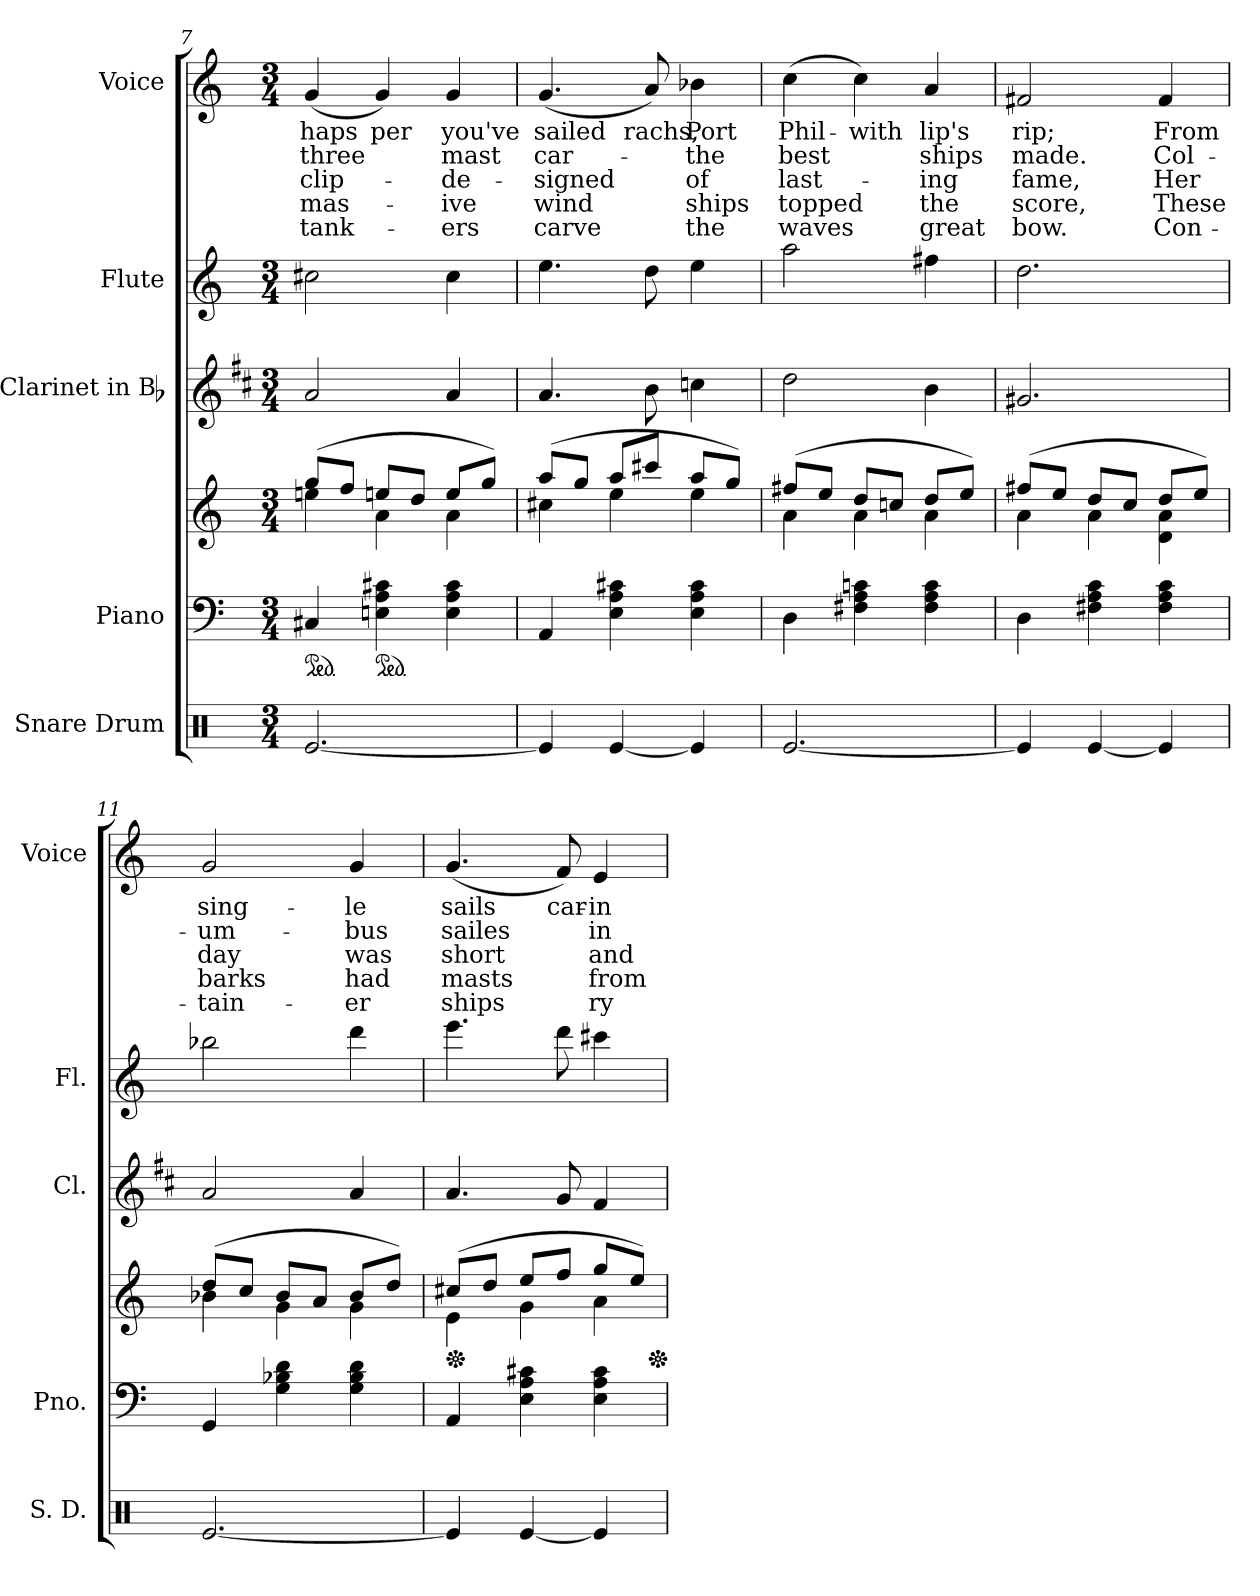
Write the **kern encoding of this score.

**kern	**kern	**kern	**kern	**kern	**kern	**text	**text	**text	**text	**text
*part5	*part4	*part4	*part3	*part2	*part1	*part1	*part1	*part1	*part1	*part1
*staff6	*staff5	*staff4	*staff3	*staff2	*staff1	*staff1	*staff1	*staff1	*staff1	*staff1
*I"Snare Drum	*I"Piano	*	*I"Clarinet in Bb	*I"Flute	*I"Voice	*	*	*	*	*
*I'S. D.	*I'Pno.	*	*I'Cl.	*I'Fl.	*I'Voice	*	*	*	*	*
*clefX	*clefF4	*clefG2	*clefG2	*clefG2	*clefG2	*	*	*	*	*
*	*	*	*ITrd1c2	*	*	*	*	*	*	*
*k[]	*k[]	*k[]	*k[]	*k[]	*k[]	*	*	*	*	*
*C:	*C:	*C:	*C:	*C:	*C:	*	*	*	*	*
*M3/4	*M3/4	*M3/4	*M3/4	*M3/4	*M3/4	*	*	*	*	*
*	*ped	*	*	*	*	*	*	*	*	*
=7	=7	=7	=7	=7	=7	=7	=7	=7	=7	=7
*	*	*^	*	*	*	*	*	*	*	*
!	!	!	!	!	!	!	!LO:LY:b:color=#000000	!LO:LY:b:color=#000000	!LO:LY:b:color=#000000	!LO:LY:b:color=#000000	!LO:LY:b:color=#000000
[2.Rei/	4C#Xi/	(8ggi/L	4eeni\	2gi/	2cc#Xi\	(4gi/	-haps	three	clip-	mas-	tank-
.	.	8ffi/J	.	.	.	.	.	.	.	.	.
*	*ped	*	*	*	*	*	*	*	*	*	*
!	!	!	!	!	!	!	!LO:LY:b:color=#000000	!	!	!	!
.	4Eni\ 4Ai 4c#Xi	8eeni/L	4ai\	.	.	4gi/)	-per	.	.	.	.
.	.	8ddi/J	.	.	.	.	.	.	.	.	.
!	!	!	!	!	!	!	!LO:LY:b:color=#000000	!LO:LY:b:color=#000000	!LO:LY:b:color=#000000	!LO:LY:b:color=#000000	!LO:LY:b:color=#000000
.	4Ei\ 4Ai 4c#i	8eei/L	4ai\	4gi/	4cc#i\	4gi/	you've	mast	de-	-ive	-ers
.	.	8ggi/J)	.	.	.	.	.	.	.	.	.
=8	=8	=8	=8	=8	=8	=8	=8	=8	=8	=8	=8
!	!	!	!	!	!	!	!LO:LY:b:color=#000000	!LO:LY:b:color=#000000	!LO:LY:b:color=#000000	!LO:LY:b:color=#000000	!LO:LY:b:color=#000000
4Rei/]	4AAi/	(8aai/L	4cc#Xi\	4.gi/	4.eei\	(4.gi/	sailed	car-	-signed	wind	carve
.	.	8ggi/J	.	.	.	.	.	.	.	.	.
[4Rei/	4Ei\ 4Ai 4c#Xi	8aai/L	4eei\	.	.	.	.	.	.	.	.
!	!	!	!	!	!	!	!LO:LY:b:color=#000000	!	!	!	!
.	.	8ccc#Xi/J	.	8ai\	8ddi\	8ai/)	-rachs,	.	.	.	.
!	!	!	!	!	!	!	!LO:LY:b:color=#000000	!LO:LY:b:color=#000000	!LO:LY:b:color=#000000	!LO:LY:b:color=#000000	!LO:LY:b:color=#000000
4Rei/]	4Ei\ 4Ai 4c#i	8aai/L	4eei\	4b-Xi\	4eei\	4b-Xi\	Port	the	of	ships	the
.	.	8ggi/J)	.	.	.	.	.	.	.	.	.
=9	=9	=9	=9	=9	=9	=9	=9	=9	=9	=9	=9
!	!	!	!	!	!	!	!LO:LY:b:color=#000000	!LO:LY:b:color=#000000	!LO:LY:b:color=#000000	!LO:LY:b:color=#000000	!LO:LY:b:color=#000000
[2.Rei/	4Di\	(8ff#Xi/L	4ai\	2cci\	2aai\	(4cci\	Phil-	best	last-	topped	waves
.	.	8eei/J	.	.	.	.	.	.	.	.	.
!	!	!	!	!	!	!	!LO:LY:b:color=#000000	!	!	!	!
.	4F#Xi\ 4Ai 4cni	8ddi/L	4ai\	.	.	4cci\)	with	.	.	.	.
.	.	8ccni/J	.	.	.	.	.	.	.	.	.
!	!	!	!	!	!	!	!LO:LY:b:color=#000000	!LO:LY:b:color=#000000	!LO:LY:b:color=#000000	!LO:LY:b:color=#000000	!LO:LY:b:color=#000000
.	4F#i\ 4Ai 4ci	8ddi/L	4ai\	4ai\	4ff#Xi\	4ai/	-lip's	ships	-ing	the	great
.	.	8eei/J)	.	.	.	.	.	.	.	.	.
=10	=10	=10	=10	=10	=10	=10	=10	=10	=10	=10	=10
!	!	!	!	!	!	!	!LO:LY:b:color=#000000	!LO:LY:b:color=#000000	!LO:LY:b:color=#000000	!LO:LY:b:color=#000000	!LO:LY:b:color=#000000
4Rei/]	4Di\	(8ff#Xi/L	4ai\	2.f#Xi/	2.ddi\	2f#Xi/	rip;	made.	fame,	score,	bow.
.	.	8eei/J	.	.	.	.	.	.	.	.	.
[4Rei/	4F#Xi\ 4Ai 4ci	8ddi/L	4ai\	.	.	.	.	.	.	.	.
.	.	8cci/J	.	.	.	.	.	.	.	.	.
!	!	!	!	!	!	!	!LO:LY:b:color=#000000	!LO:LY:b:color=#000000	!LO:LY:b:color=#000000	!LO:LY:b:color=#000000	!LO:LY:b:color=#000000
4Rei/]	4F#i\ 4Ai 4ci	8ddi/L	4di\ 4ai	.	.	4f#i/	From	Col-	Her	These	Con-
.	.	8eei/J)	.	.	.	.	.	.	.	.	.
=11	=11	=11	=11	=11	=11	=11	=11	=11	=11	=11	=11
!	!	!	!	!	!	!	!LO:LY:b:color=#000000	!LO:LY:b:color=#000000	!LO:LY:b:color=#000000	!LO:LY:b:color=#000000	!LO:LY:b:color=#000000
[2.Rei/	4GGi/	(8ddi/L	4b-Xi\	2gi/	2bb-Xi\	2gi/	sing-	-um-	day	barks	-tain-
.	.	8cci/J	.	.	.	.	.	.	.	.	.
.	4Gi\ 4B-Xi 4di	8b-i/L	4gi\	.	.	.	.	.	.	.	.
.	.	8ai/J	.	.	.	.	.	.	.	.	.
!	!	!	!	!	!	!	!LO:LY:b:color=#000000	!LO:LY:b:color=#000000	!LO:LY:b:color=#000000	!LO:LY:b:color=#000000	!LO:LY:b:color=#000000
.	4Gi\ 4B-i 4di	8b-i/L	4gi\	4gi/	4dddi\	4gi/	-le	-bus	was	had	-er
.	.	8ddi/J)	.	.	.	.	.	.	.	.	.
!!LO:PB:g=z
=12	=12	=12	=12	=12	=12	=12	=12	=12	=12	=12	=12
*	*	*Xped	*	*	*	*	*	*	*	*	*
!	!	!	!	!	!	!	!LO:LY:b:color=#000000	!LO:LY:b:color=#000000	!LO:LY:b:color=#000000	!LO:LY:b:color=#000000	!LO:LY:b:color=#000000
4Rei/]	4AAi/	(8cc#Xi/L	4ei\	4.gi/	4.eeei\	(4.gi/	sails	sailes	short	masts	ships
.	.	8ddi/J	.	.	.	.	.	.	.	.	.
[4Rei/	4Ei\ 4Ai 4c#Xi	8eei/L	4gi\	.	.	.	.	.	.	.	.
!	!	!	!	!	!	!	!LO:LY:b:color=#000000	!	!	!	!
.	.	8ffi/J	.	8fi/	8dddi\	8fi/)	car-	.	.	.	.
!	!	!	!	!	!	!	!LO:LY:b:color=#000000	!LO:LY:b:color=#000000	!LO:LY:b:color=#000000	!LO:LY:b:color=#000000	!LO:LY:b:color=#000000
4Rei/]	4Ei\ 4Ai 4c#i	8ggi/L	4ai\	4ei/	4ccc#Xi\	4ei/	in	in	and	from	-ry
.	.	8eei/J)	.	.	.	.	.	.	.	.	.
*	*	*v	*v	*	*	*	*	*	*	*	*
*	*	*Xped	*	*	*	*	*	*	*	*
=	=	=	=	=	=	=	=	=	=	=
*-	*-	*-	*-	*-	*-	*-	*-	*-	*-	*-
